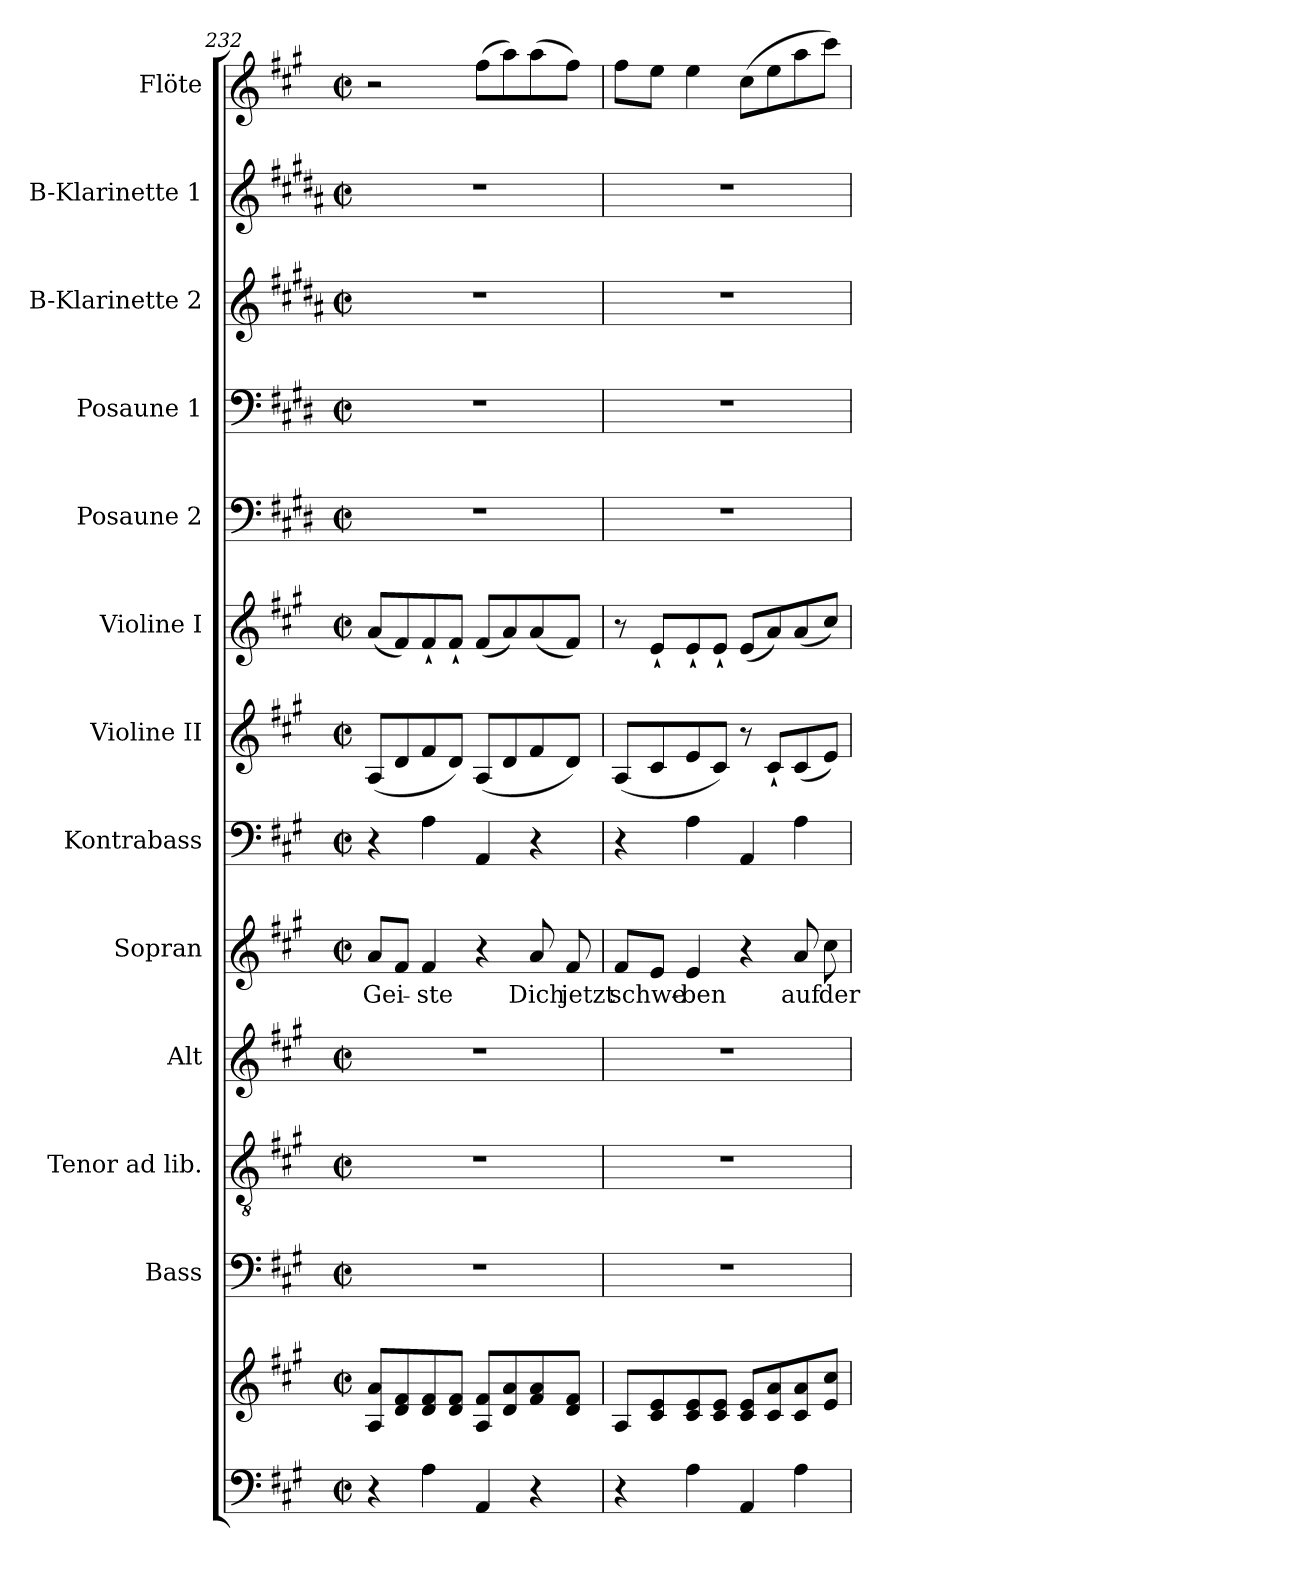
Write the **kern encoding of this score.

**kern	**kern	**kern	**kern	**kern	**kern	**text	**kern	**kern	**kern	**kern	**kern	**kern	**kern	**kern
*part13	*part13	*part12	*part11	*part10	*part9	*part9	*part8	*part7	*part6	*part5	*part4	*part3	*part2	*part1
*staff14	*staff13	*staff12	*staff11	*staff10	*staff9	*staff9	*staff8	*staff7	*staff6	*staff5	*staff4	*staff3	*staff2	*staff1
*	*	*I"Bass	*I"Tenor ad lib.	*I"Alt	*I"Sopran	*	*I"Kontrabass	*I"Violine II	*I"Violine I	*I"Posaune 2	*I"Posaune 1	*I"B-Klarinette 2	*I"B-Klarinette 1	*I"Flöte
*	*	*I'B.	*I'T.	*I'A.	*I'S.	*	*I'Kb.	*I'Vl. II	*I'Vl. I	*I'Pos 2	*I'Pos. 1	*I'B Kl. 2	*I'B Kl. 1	*I'Fl.
!!LO:PB:g=z
*clefF4	*clefG2	*clefF4	*clefGv2	*clefG2	*clefG2	*	*clefF4	*clefG2	*clefG2	*clefF4	*clefF4	*clefG2	*clefG2	*clefG2
*	*	*	*	*	*	*	*ITrd7c12	*	*	*ITrd4c7	*ITrd4c7	*ITrd1c2	*ITrd1c2	*
*k[f#c#g#]	*k[f#c#g#]	*k[f#c#g#]	*k[f#c#g#]	*k[f#c#g#]	*k[f#c#g#]	*	*k[f#c#g#]	*k[f#c#g#]	*k[f#c#g#]	*k[f#c#g#]	*k[f#c#g#]	*k[f#c#g#]	*k[f#c#g#]	*k[f#c#g#]
*A:	*A:	*A:	*A:	*A:	*A:	*	*A:	*A:	*A:	*A:	*A:	*A:	*A:	*A:
*M2/2	*M2/2	*M2/2	*M2/2	*M2/2	*M2/2	*	*M2/2	*M2/2	*M2/2	*M2/2	*M2/2	*M2/2	*M2/2	*M2/2
*met(c|)	*met(c|)	*met(c|)	*met(c|)	*met(c|)	*met(c|)	*	*met(c|)	*met(c|)	*met(c|)	*met(c|)	*met(c|)	*met(c|)	*met(c|)	*met(c|)
=232	=232	=232	=232	=232	=232	=232	=232	=232	=232	=232	=232	=232	=232	=232
!	!	!	!	!	!	!LO:LY:b	!	!	!	!	!	!	!	!
4r	8A/ 8a/L	1r	1r	1r	8a/L	Gei-	4r	(<8A/L	(<8a/L	1r	1r	1r	1r	2r
.	8d/ 8f#/	.	.	.	8f#/J	.	.	8d/	8f#/)	.	.	.	.	.
!	!	!	!	!	!	!LO:LY:b	!	!	!	!	!	!	!	!
4A\	8d/ 8f#/	.	.	.	4f#/	-ste	4AA\	8f#/	8f#`</	.	.	.	.	.
.	8d/ 8f#/J	.	.	.	.	.	.	8d/J)	8f#`</J	.	.	.	.	.
4AA/	8A/ 8f#/L	.	.	.	4r	.	4AAA/	(<8A/L	(<8f#/L	.	.	.	.	(>8ff#\L
.	8d/ 8a/	.	.	.	.	.	.	8d/	8a/)	.	.	.	.	8aa\)
!	!	!	!	!	!	!LO:LY:b	!	!	!	!	!	!	!	!
4r	8f#/ 8a/	.	.	.	8a/	Dich	4r	8f#/	(<8a/	.	.	.	.	(>8aa\
!	!	!	!	!	!	!LO:LY:b	!	!	!	!	!	!	!	!
.	8d/ 8f#/J	.	.	.	8f#/	jetzt	.	8d/J)	8f#/J)	.	.	.	.	8ff#\J)
=233	=233	=233	=233	=233	=233	=233	=233	=233	=233	=233	=233	=233	=233	=233
!	!	!	!	!	!	!LO:LY:b	!	!	!	!	!	!	!	!
4r	8A/L	1r	1r	1r	8f#/L	schwe-	4r	(<8A/L	8r	1r	1r	1r	1r	8ff#\L
.	8c#/ 8e/	.	.	.	8e/J	.	.	8c#/	8e`</L	.	.	.	.	8ee\J
!	!	!	!	!	!	!LO:LY:b	!	!	!	!	!	!	!	!
4A\	8c#/ 8e/	.	.	.	4e/	-ben	4AA\	8e/	8e`</	.	.	.	.	4ee\
.	8c#/ 8e/J	.	.	.	.	.	.	8c#/J)	8e`</J	.	.	.	.	.
4AA/	8c#/ 8e/L	.	.	.	4r	.	4AAA/	8r	(<8e/L	.	.	.	.	(>8cc#\L
.	8c#/ 8a/	.	.	.	.	.	.	8c#`</L	8a/)	.	.	.	.	8ee\
!	!	!	!	!	!	!LO:LY:b	!	!	!	!	!	!	!	!
4A\	8c#/ 8a/	.	.	.	8a/	auf	4AA\	(<8c#/	(<8a/	.	.	.	.	8aa\
!	!	!	!	!	!	!LO:LY:b	!	!	!	!	!	!	!	!
.	8e/ 8cc#/J	.	.	.	8cc#\	der	.	8e/J)	8cc#/J)	.	.	.	.	8ccc#\J)
=	=	=	=	=	=	=	=	=	=	=	=	=	=	=
*-	*-	*-	*-	*-	*-	*-	*-	*-	*-	*-	*-	*-	*-	*-
